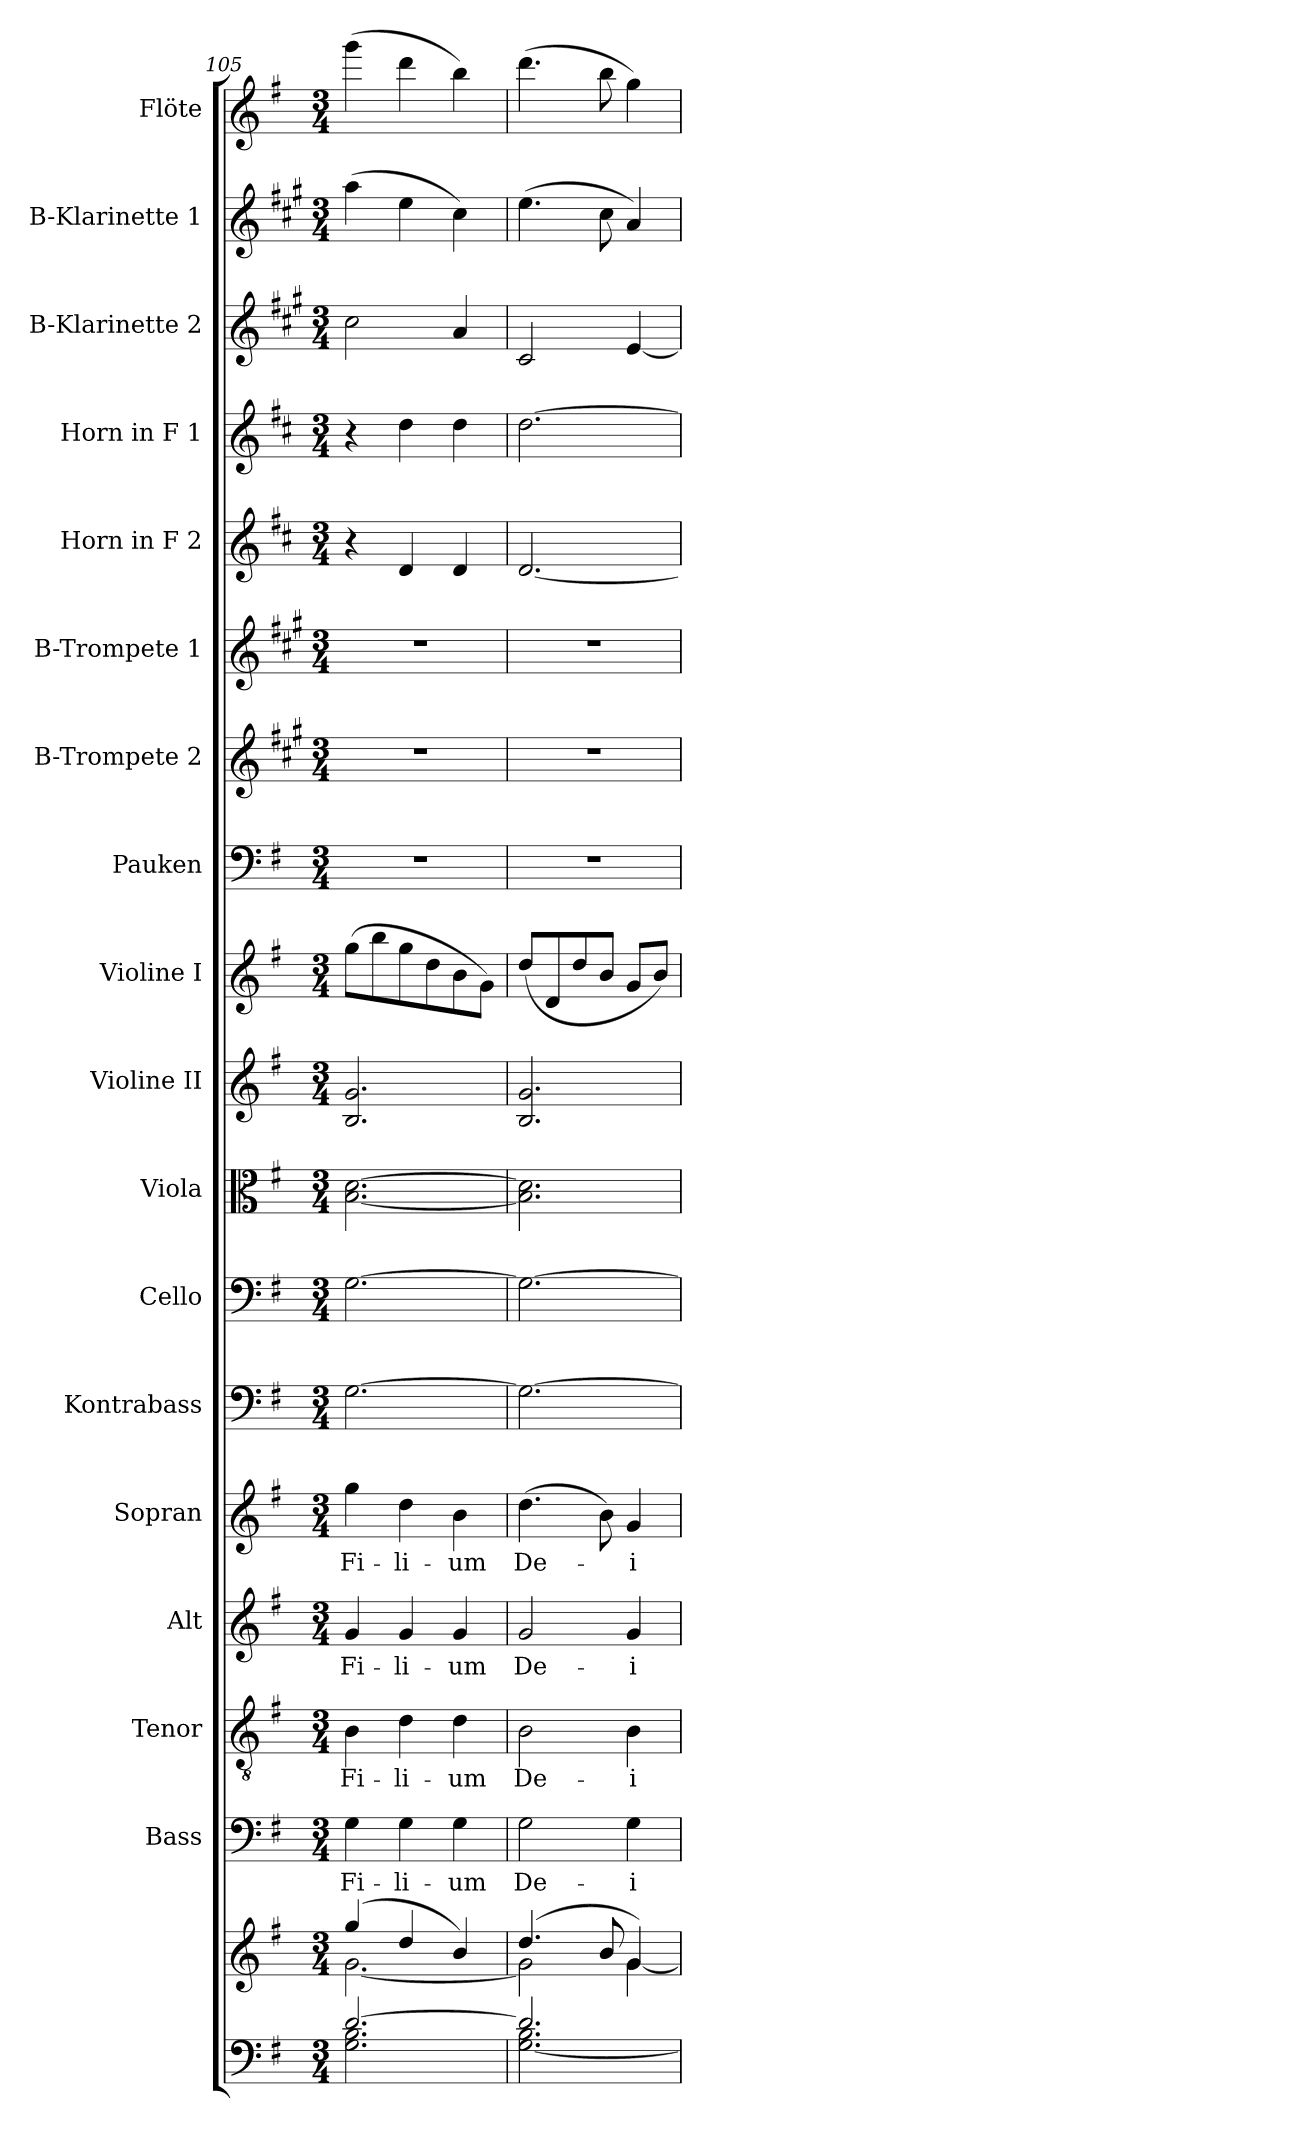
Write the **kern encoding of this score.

**kern	**kern	**kern	**text	**kern	**text	**kern	**text	**kern	**text	**kern	**kern	**kern	**kern	**kern	**kern	**kern	**kern	**kern	**kern	**kern	**kern	**kern
*part18	*part18	*part17	*part17	*part16	*part16	*part15	*part15	*part14	*part14	*part13	*part12	*part11	*part10	*part9	*part8	*part7	*part6	*part5	*part4	*part3	*part2	*part1
*staff19	*staff18	*staff17	*staff17	*staff16	*staff16	*staff15	*staff15	*staff14	*staff14	*staff13	*staff12	*staff11	*staff10	*staff9	*staff8	*staff7	*staff6	*staff5	*staff4	*staff3	*staff2	*staff1
*	*	*I"Bass	*	*I"Tenor	*	*I"Alt	*	*I"Sopran	*	*I"Kontrabass	*I"Cello	*I"Viola	*I"Violine II	*I"Violine I	*I"Pauken	*I"B-Trompete 2	*I"B-Trompete 1	*I"Horn in F 2	*I"Horn in F 1	*I"B-Klarinette 2	*I"B-Klarinette 1	*I"Flöte
*	*	*I'B.	*	*I'T.	*	*I'A.	*	*I'S.	*	*I'Kb.	*	*I'Vla.	*I'Vl. II	*I'Vl. I	*I'Pk.	*I'Trp. 2	*I'Trp. 1	*	*	*I'Kl. 2	*I'Kl. 1	*I'Fl.
*clefF4	*clefG2	*clefF4	*	*clefGv2	*	*clefG2	*	*clefG2	*	*clefF4	*clefF4	*clefC3	*clefG2	*clefG2	*clefF4	*clefG2	*clefG2	*clefG2	*clefG2	*clefG2	*clefG2	*clefG2
*	*	*	*	*	*	*	*	*	*	*ITrd7c12	*	*	*	*	*	*ITrd1c2	*ITrd1c2	*ITrd4c7	*ITrd4c7	*ITrd1c2	*ITrd1c2	*
*k[f#]	*k[f#]	*k[f#]	*	*k[f#]	*	*k[f#]	*	*k[f#]	*	*k[f#]	*k[f#]	*k[f#]	*k[f#]	*k[f#]	*k[f#]	*k[f#]	*k[f#]	*k[f#]	*k[f#]	*k[f#]	*k[f#]	*k[f#]
*G:	*G:	*G:	*	*G:	*	*G:	*	*G:	*	*G:	*G:	*G:	*G:	*G:	*G:	*G:	*G:	*G:	*G:	*G:	*G:	*G:
*M3/4	*M3/4	*M3/4	*	*M3/4	*	*M3/4	*	*M3/4	*	*M3/4	*M3/4	*M3/4	*M3/4	*M3/4	*M3/4	*M3/4	*M3/4	*M3/4	*M3/4	*M3/4	*M3/4	*M3/4
=105	=105	=105	=105	=105	=105	=105	=105	=105	=105	=105	=105	=105	=105	=105	=105	=105	=105	=105	=105	=105	=105	=105
*^	*^	*	*	*	*	*	*	*	*	*	*	*	*	*	*	*	*	*	*	*	*	*
!	!	!	!	!	!LO:LY:b	!	!LO:LY:b	!	!LO:LY:b	!	!LO:LY:b	!	!	!	!	!	!	!	!	!	!	!	!	!
[>2.d/	2.G\ 2.B\	(4gg/	[<2.g\	4G\	Fi-	4B\	Fi-	4g/	Fi-	4gg\	Fi-	[2.GG\	[2.G\	[2.B\ [2.d\	2.B/ 2.g/	(>8gg\L	2.r	2.r	2.r	4r	4r	2b\	(>4gg\	(>4ggg\
.	.	.	.	.	.	.	.	.	.	.	.	.	.	.	.	8bb\	.	.	.	.	.	.	.	.
!	!	!	!	!	!LO:LY:b	!	!LO:LY:b	!	!LO:LY:b	!	!LO:LY:b	!	!	!	!	!	!	!	!	!	!	!	!	!
.	.	4dd/	.	4G\	-li-	4d\	-li-	4g/	-li-	4dd\	-li-	.	.	.	.	8gg\	.	.	.	4G/	4g\	.	4dd\	4ddd\
.	.	.	.	.	.	.	.	.	.	.	.	.	.	.	.	8dd\	.	.	.	.	.	.	.	.
!	!	!	!	!	!LO:LY:b	!	!LO:LY:b	!	!LO:LY:b	!	!LO:LY:b	!	!	!	!	!	!	!	!	!	!	!	!	!
.	.	4b/)	.	4G\	-um	4d\	-um	4g/	-um	4b\	-um	.	.	.	.	8b\	.	.	.	4G/	4g\	4g/	4b\)	4bb\)
.	.	.	.	.	.	.	.	.	.	.	.	.	.	.	.	8g\J)	.	.	.	.	.	.	.	.
=106	=106	=106	=106	=106	=106	=106	=106	=106	=106	=106	=106	=106	=106	=106	=106	=106	=106	=106	=106	=106	=106	=106	=106	=106
!	!	!	!	!	!LO:LY:b	!	!LO:LY:b	!	!LO:LY:b	!	!LO:LY:b	!	!	!	!	!	!	!	!	!	!	!	!	!
2.d/]	[<2.G\ 2.B\	(4.dd/	2g\]	2G\	De-	2B\	De-	2g/	De-	(>4.dd\	De-	2.GG\_	2.G\_	2.B\] 2.d\]	2.B/ 2.g/	(<8dd/L	2.r	2.r	2.r	[2.G/	[2.g\	2B/	(>4.dd\	(>4.ddd\
.	.	.	.	.	.	.	.	.	.	.	.	.	.	.	.	8d/	.	.	.	.	.	.	.	.
.	.	.	.	.	.	.	.	.	.	.	.	.	.	.	.	8dd/	.	.	.	.	.	.	.	.
.	.	8b/	.	.	.	.	.	.	.	8b\)	.	.	.	.	.	8b/J	.	.	.	.	.	.	8b\	8bb\
!	!	!	!	!	!LO:LY:b	!	!LO:LY:b	!	!LO:LY:b	!	!LO:LY:b	!	!	!	!	!	!	!	!	!	!	!	!	!
.	.	4g/)	[<4g\	4G\	-i	4B\	-i	4g/	-i	4g/	-i	.	.	.	.	8g/L	.	.	.	.	.	[4d/	4g/)	4gg\)
.	.	.	.	.	.	.	.	.	.	.	.	.	.	.	.	8b/J)	.	.	.	.	.	.	.	.
*v	*v	*	*	*	*	*	*	*	*	*	*	*	*	*	*	*	*	*	*	*	*	*	*	*
*	*v	*v	*	*	*	*	*	*	*	*	*	*	*	*	*	*	*	*	*	*	*	*	*
=	=	=	=	=	=	=	=	=	=	=	=	=	=	=	=	=	=	=	=	=	=	=
*-	*-	*-	*-	*-	*-	*-	*-	*-	*-	*-	*-	*-	*-	*-	*-	*-	*-	*-	*-	*-	*-	*-
